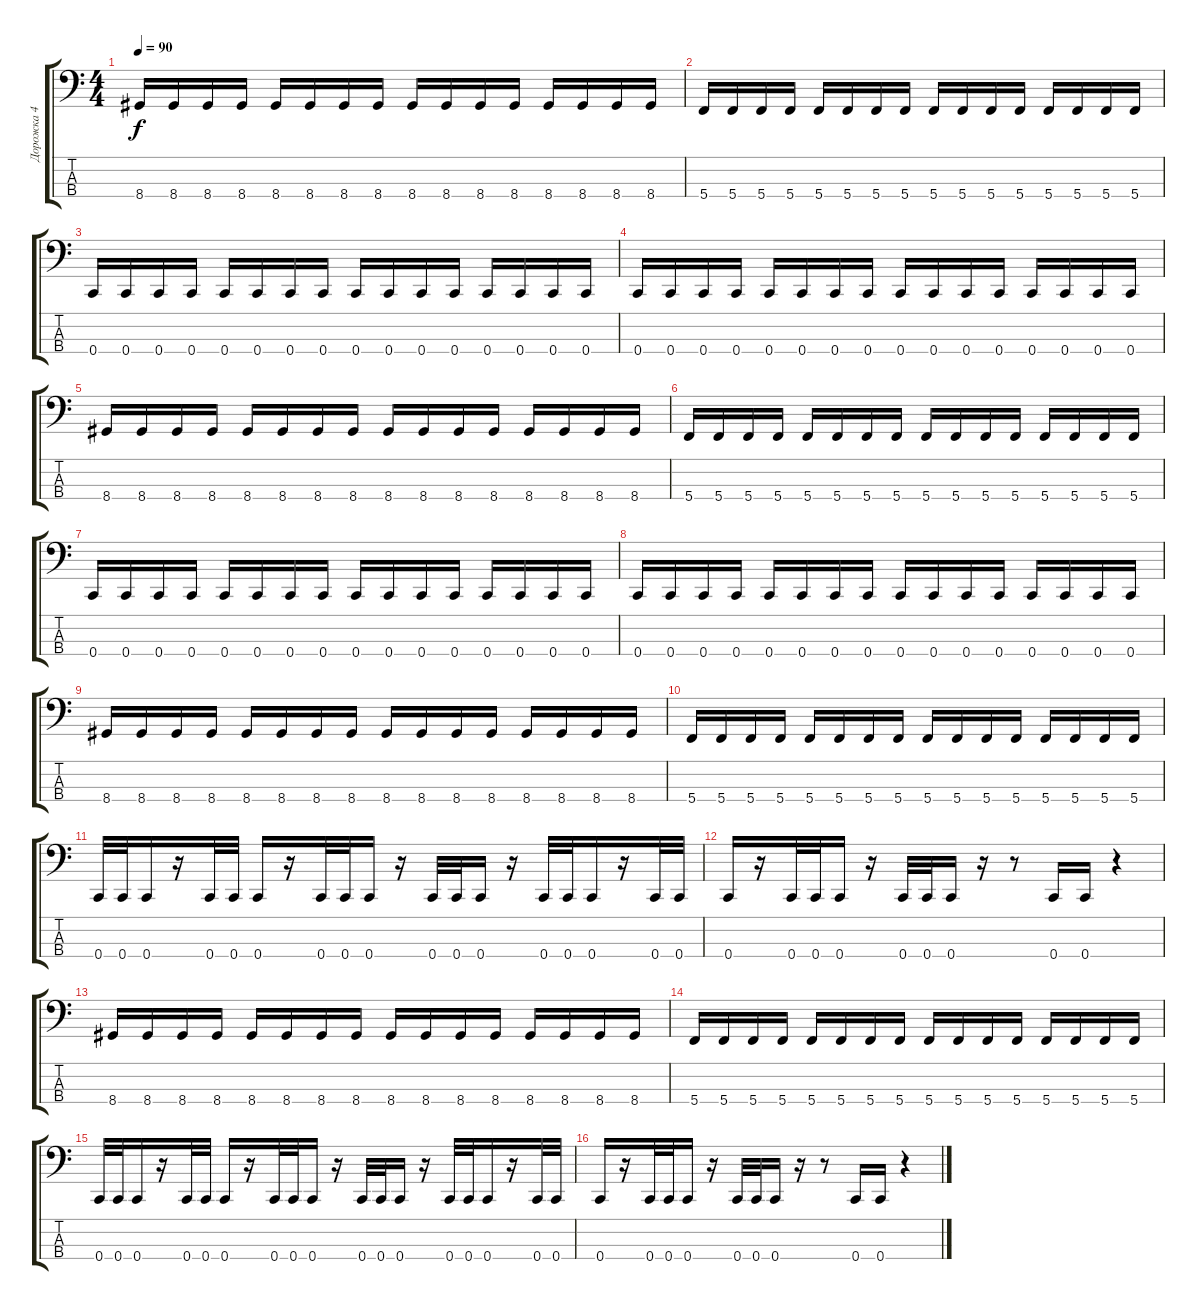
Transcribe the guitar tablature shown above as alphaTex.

\track ("Дорожка 4" "Дорожка 4") {instrument electricbassfinger}
\staff {score tabs}
\tuning (F2 C2 G1 C1) {hide}
\ts (4 4)
\tempo 90
\clef f4
\ks c
8.4.16{dy f} 8.4.16 8.4.16 8.4.16 8.4.16 8.4.16 8.4.16 8.4.16 8.4.16 8.4.16 8.4.16 8.4.16 8.4.16 8.4.16 8.4.16 8.4.16 |
5.4.16 5.4.16 5.4.16 5.4.16 5.4.16 5.4.16 5.4.16 5.4.16 5.4.16 5.4.16 5.4.16 5.4.16 5.4.16 5.4.16 5.4.16 5.4.16 |
0.4.16 0.4.16 0.4.16 0.4.16 0.4.16 0.4.16 0.4.16 0.4.16 0.4.16 0.4.16 0.4.16 0.4.16 0.4.16 0.4.16 0.4.16 0.4.16 |
0.4.16 0.4.16 0.4.16 0.4.16 0.4.16 0.4.16 0.4.16 0.4.16 0.4.16 0.4.16 0.4.16 0.4.16 0.4.16 0.4.16 0.4.16 0.4.16 |
8.4.16 8.4.16 8.4.16 8.4.16 8.4.16 8.4.16 8.4.16 8.4.16 8.4.16 8.4.16 8.4.16 8.4.16 8.4.16 8.4.16 8.4.16 8.4.16 |
5.4.16 5.4.16 5.4.16 5.4.16 5.4.16 5.4.16 5.4.16 5.4.16 5.4.16 5.4.16 5.4.16 5.4.16 5.4.16 5.4.16 5.4.16 5.4.16 |
0.4.16 0.4.16 0.4.16 0.4.16 0.4.16 0.4.16 0.4.16 0.4.16 0.4.16 0.4.16 0.4.16 0.4.16 0.4.16 0.4.16 0.4.16 0.4.16 |
0.4.16 0.4.16 0.4.16 0.4.16 0.4.16 0.4.16 0.4.16 0.4.16 0.4.16 0.4.16 0.4.16 0.4.16 0.4.16 0.4.16 0.4.16 0.4.16 |
8.4.16 8.4.16 8.4.16 8.4.16 8.4.16 8.4.16 8.4.16 8.4.16 8.4.16 8.4.16 8.4.16 8.4.16 8.4.16 8.4.16 8.4.16 8.4.16 |
5.4.16 5.4.16 5.4.16 5.4.16 5.4.16 5.4.16 5.4.16 5.4.16 5.4.16 5.4.16 5.4.16 5.4.16 5.4.16 5.4.16 5.4.16 5.4.16 |
0.4.32 0.4.32 0.4.16 r.16 0.4.32 0.4.32 0.4.16 r.16 0.4.32 0.4.32 0.4.16 r.16 0.4.32 0.4.32 0.4.16 r.16 0.4.32 0.4.32 0.4.16 r.16 0.4.32 0.4.32 |
0.4.16 r.16 0.4.32 0.4.32 0.4.16 r.16 0.4.32 0.4.32 0.4.16 r.16 r.8 0.4.16 0.4.16 r.4 |
8.4.16 8.4.16 8.4.16 8.4.16 8.4.16 8.4.16 8.4.16 8.4.16 8.4.16 8.4.16 8.4.16 8.4.16 8.4.16 8.4.16 8.4.16 8.4.16 |
5.4.16 5.4.16 5.4.16 5.4.16 5.4.16 5.4.16 5.4.16 5.4.16 5.4.16 5.4.16 5.4.16 5.4.16 5.4.16 5.4.16 5.4.16 5.4.16 |
0.4.32 0.4.32 0.4.16 r.16 0.4.32 0.4.32 0.4.16 r.16 0.4.32 0.4.32 0.4.16 r.16 0.4.32 0.4.32 0.4.16 r.16 0.4.32 0.4.32 0.4.16 r.16 0.4.32 0.4.32 |
0.4.16 r.16 0.4.32 0.4.32 0.4.16 r.16 0.4.32 0.4.32 0.4.16 r.16 r.8 0.4.16 0.4.16 r.4
